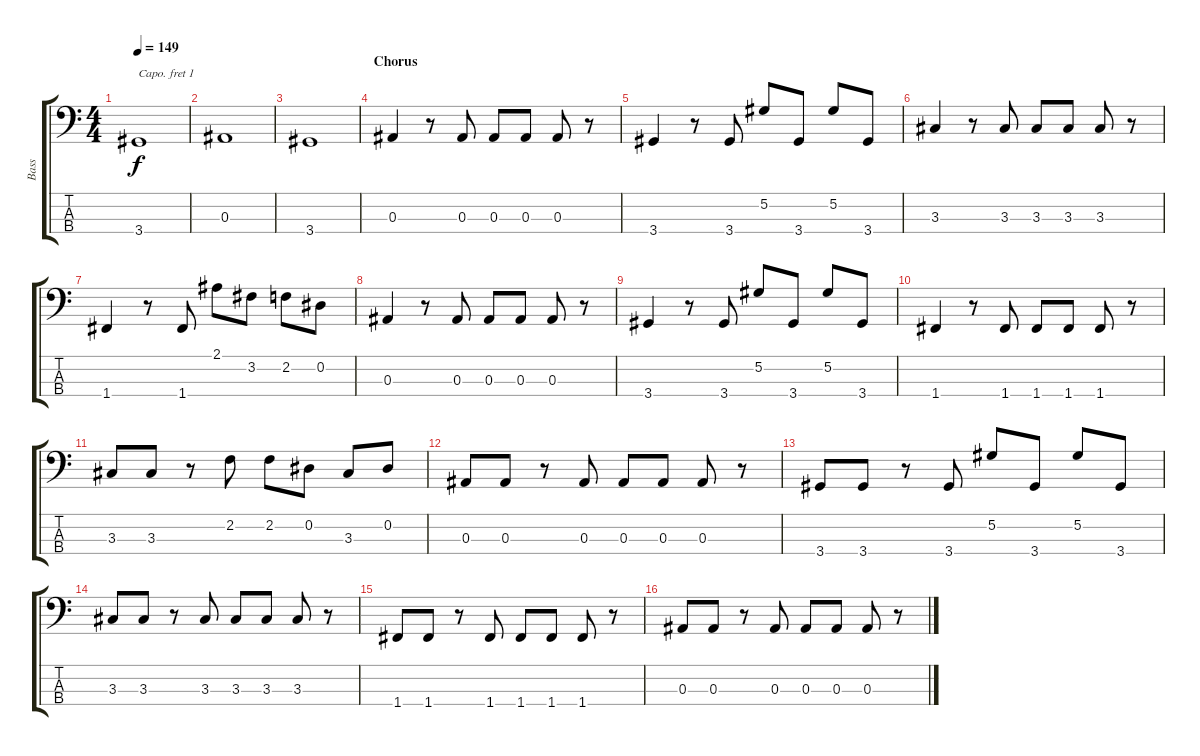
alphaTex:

\track ("Bass" "Bass") {instrument electricbassfinger}
\staff {score tabs}
\capo 1
\tuning (G2 D2 A1 E1) {hide}
\ts (4 4)
\tempo 149
\clef f4
\ks c
3.4.1{dy f} |
0.3.1 |
3.4.1 |
\section ("" "Chorus")
0.3.4 r.8 0.3.8 0.3.8 0.3.8 0.3.8 r.8 |
3.4.4 r.8 3.4.8 5.2.8 3.4.8 5.2.8 3.4.8 |
3.3.4 r.8 3.3.8 3.3.8 3.3.8 3.3.8 r.8 |
1.4.4 r.8 1.4.8 2.1.8 3.2.8 2.2.8 0.2.8 |
0.3.4 r.8 0.3.8 0.3.8 0.3.8 0.3.8 r.8 |
3.4.4 r.8 3.4.8 5.2.8 3.4.8 5.2.8 3.4.8 |
1.4.4 r.8 1.4.8 1.4.8 1.4.8 1.4.8 r.8 |
3.3.8 3.3.8 r.8 2.2.8 2.2.8 0.2.8 3.3.8 0.2.8 |
0.3.8 0.3.8 r.8 0.3.8 0.3.8 0.3.8 0.3.8 r.8 |
3.4.8 3.4.8 r.8 3.4.8 5.2.8 3.4.8 5.2.8 3.4.8 |
3.3.8 3.3.8 r.8 3.3.8 3.3.8 3.3.8 3.3.8 r.8 |
1.4.8 1.4.8 r.8 1.4.8 1.4.8 1.4.8 1.4.8 r.8 |
0.3.8 0.3.8 r.8 0.3.8 0.3.8 0.3.8 0.3.8 r.8
